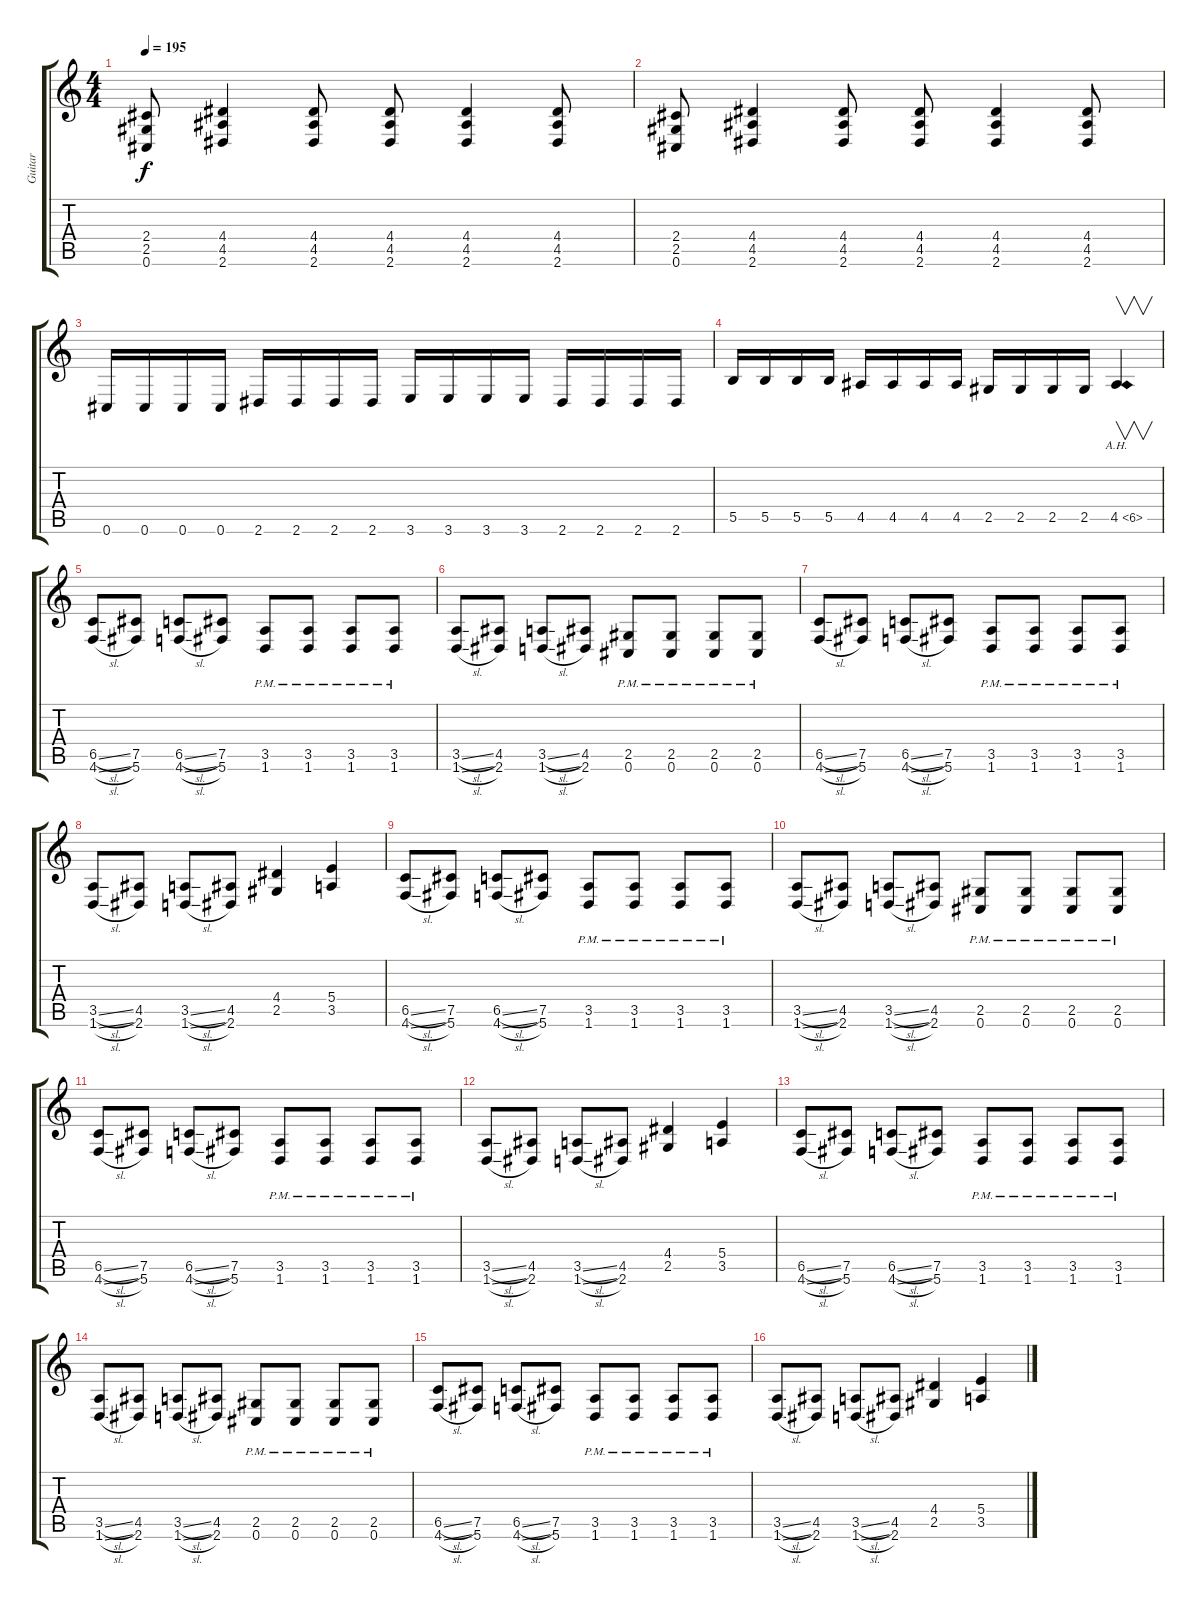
\track ("Guitar" "Guitar") {instrument distortionguitar}
\staff {score tabs}
\tuning (Db4 Ab3 E3 B2 Gb2 Db2) {hide}
\ts (4 4)
\tempo 195
\clef g2
\ks c
(2.4 2.5 0.6).8{dy f} (4.4 4.5 2.6).4 (4.4 4.5 2.6).8 (4.4 4.5 2.6).8 (4.4 4.5 2.6).4 (4.4 4.5 2.6).8 |
(2.4 2.5 0.6).8 (4.4 4.5 2.6).4 (4.4 4.5 2.6).8 (4.4 4.5 2.6).8 (4.4 4.5 2.6).4 (4.4 4.5 2.6).8 |
0.6.16 0.6.16 0.6.16 0.6.16 2.6.16 2.6.16 2.6.16 2.6.16 3.6.16 3.6.16 3.6.16 3.6.16 2.6.16 2.6.16 2.6.16 2.6.16 |
5.5.16 5.5.16 5.5.16 5.5.16 4.5.16 4.5.16 4.5.16 4.5.16 2.5.16 2.5.16 2.5.16 2.5.16 4.5{ah 2}.4{v instrument guitarharmonics} |
(6.5{sl} 4.6{sl}).8{instrument distortionguitar} (7.5 5.6).8 (6.5{sl} 4.6{sl}).8 (7.5 5.6).8 (3.5{pm} 1.6{pm}).8 (3.5{pm} 1.6{pm}).8 (3.5{pm} 1.6{pm}).8 (3.5{pm} 1.6{pm}).8 |
(3.5{sl} 1.6{sl}).8 (4.5 2.6).8 (3.5{sl} 1.6{sl}).8 (4.5 2.6).8 (2.5{pm} 0.6{pm}).8 (2.5{pm} 0.6{pm}).8 (2.5{pm} 0.6{pm}).8 (2.5{pm} 0.6{pm}).8 |
(6.5{sl} 4.6{sl}).8 (7.5 5.6).8 (6.5{sl} 4.6{sl}).8 (7.5 5.6).8 (3.5{pm} 1.6{pm}).8 (3.5{pm} 1.6{pm}).8 (3.5{pm} 1.6{pm}).8 (3.5{pm} 1.6{pm}).8 |
(3.5{sl} 1.6{sl}).8 (4.5 2.6).8 (3.5{sl} 1.6{sl}).8 (4.5 2.6).8 (4.4 2.5).4 (5.4 3.5).4 |
(6.5{sl} 4.6{sl}).8 (7.5 5.6).8 (6.5{sl} 4.6{sl}).8 (7.5 5.6).8 (3.5{pm} 1.6{pm}).8 (3.5{pm} 1.6{pm}).8 (3.5{pm} 1.6{pm}).8 (3.5{pm} 1.6{pm}).8 |
(3.5{sl} 1.6{sl}).8 (4.5 2.6).8 (3.5{sl} 1.6{sl}).8 (4.5 2.6).8 (2.5{pm} 0.6{pm}).8 (2.5{pm} 0.6{pm}).8 (2.5{pm} 0.6{pm}).8 (2.5{pm} 0.6{pm}).8 |
(6.5{sl} 4.6{sl}).8 (7.5 5.6).8 (6.5{sl} 4.6{sl}).8 (7.5 5.6).8 (3.5{pm} 1.6{pm}).8 (3.5{pm} 1.6{pm}).8 (3.5{pm} 1.6{pm}).8 (3.5{pm} 1.6{pm}).8 |
(3.5{sl} 1.6{sl}).8 (4.5 2.6).8 (3.5{sl} 1.6{sl}).8 (4.5 2.6).8 (4.4 2.5).4 (5.4 3.5).4 |
(6.5{sl} 4.6{sl}).8 (7.5 5.6).8 (6.5{sl} 4.6{sl}).8 (7.5 5.6).8 (3.5{pm} 1.6{pm}).8 (3.5{pm} 1.6{pm}).8 (3.5{pm} 1.6{pm}).8 (3.5{pm} 1.6{pm}).8 |
(3.5{sl} 1.6{sl}).8 (4.5 2.6).8 (3.5{sl} 1.6{sl}).8 (4.5 2.6).8 (2.5{pm} 0.6{pm}).8 (2.5{pm} 0.6{pm}).8 (2.5{pm} 0.6{pm}).8 (2.5{pm} 0.6{pm}).8 |
(6.5{sl} 4.6{sl}).8 (7.5 5.6).8 (6.5{sl} 4.6{sl}).8 (7.5 5.6).8 (3.5{pm} 1.6{pm}).8 (3.5{pm} 1.6{pm}).8 (3.5{pm} 1.6{pm}).8 (3.5{pm} 1.6{pm}).8 |
(3.5{sl} 1.6{sl}).8 (4.5 2.6).8 (3.5{sl} 1.6{sl}).8 (4.5 2.6).8 (4.4 2.5).4 (5.4 3.5).4
